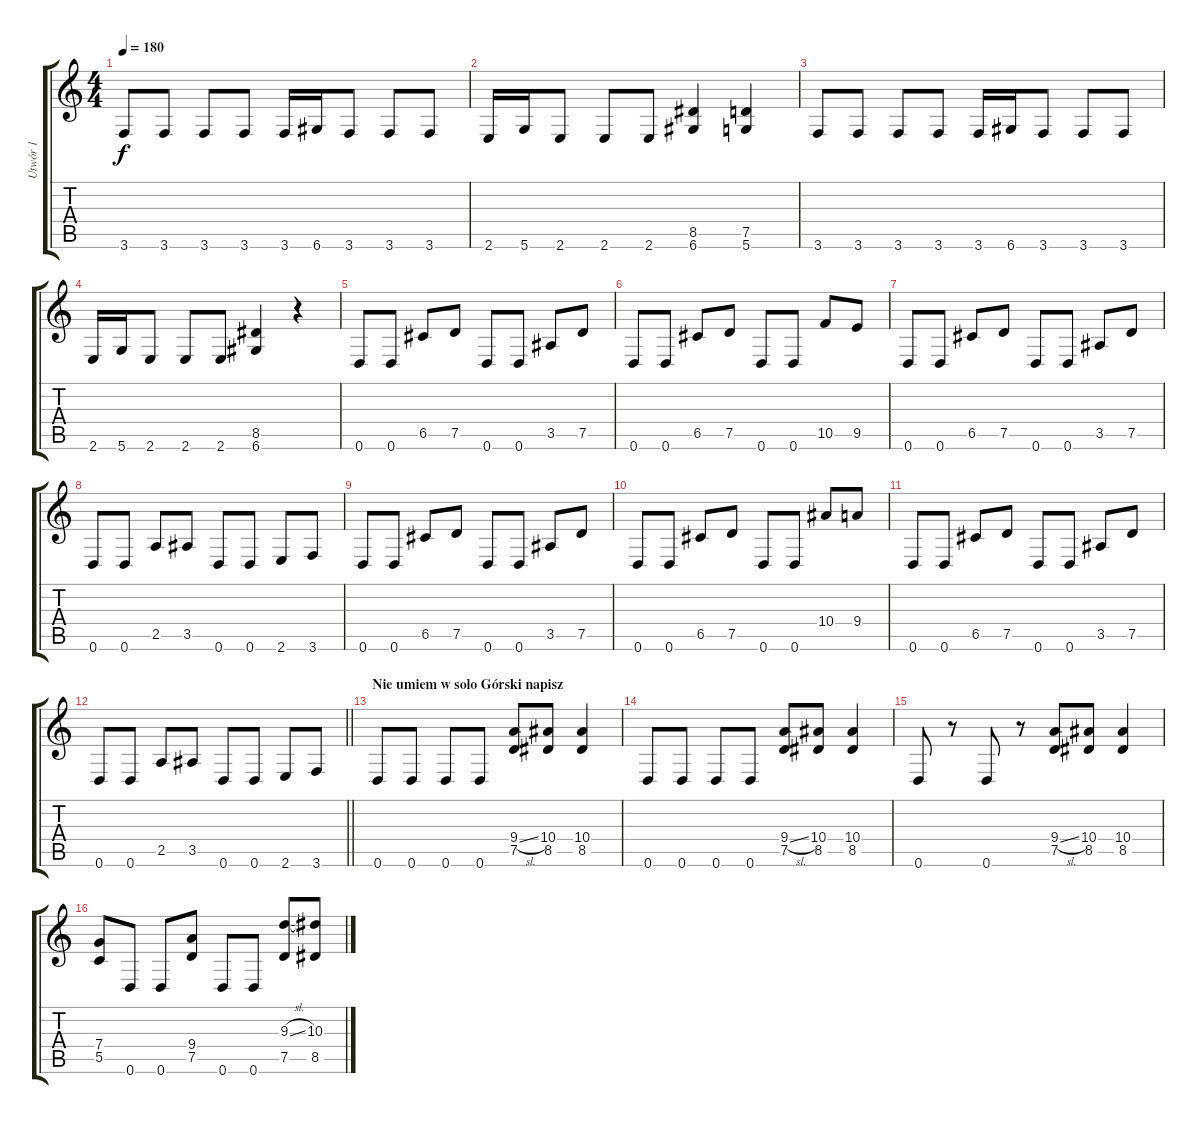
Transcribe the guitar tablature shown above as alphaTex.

\track ("Utwór 1" "Utwór 1") {instrument distortionguitar}
\staff {score tabs}
\tuning (D4 A3 F3 C3 G2 D2) {hide}
\ts (4 4)
\tempo 180
\clef g2
\ks c
3.6.8{dy f} 3.6.8 3.6.8 3.6.8 3.6.16 6.6.16 3.6.8 3.6.8 3.6.8 |
2.6.16 5.6.16 2.6.8 2.6.8 2.6.8 (8.5 6.6).4 (7.5 5.6).4 |
3.6.8 3.6.8 3.6.8 3.6.8 3.6.16 6.6.16 3.6.8 3.6.8 3.6.8 |
2.6.16 5.6.16 2.6.8 2.6.8 2.6.8 (8.5 6.6).4 r.4 |
0.6.8 0.6.8 6.5.8 7.5.8 0.6.8 0.6.8 3.5.8 7.5.8 |
0.6.8 0.6.8 6.5.8 7.5.8 0.6.8 0.6.8 10.5.8 9.5.8 |
0.6.8 0.6.8 6.5.8 7.5.8 0.6.8 0.6.8 3.5.8 7.5.8 |
0.6.8 0.6.8 2.5.8 3.5.8 0.6.8 0.6.8 2.6.8 3.6.8 |
0.6.8 0.6.8 6.5.8 7.5.8 0.6.8 0.6.8 3.5.8 7.5.8 |
0.6.8 0.6.8 6.5.8 7.5.8 0.6.8 0.6.8 10.4.8 9.4.8 |
0.6.8 0.6.8 6.5.8 7.5.8 0.6.8 0.6.8 3.5.8 7.5.8 |
\barLineRight lightlight
0.6.8 0.6.8 2.5.8 3.5.8 0.6.8 0.6.8 2.6.8 3.6.8 |
\section ("" "Nie umiem w solo Górski napisz")
0.6.8 0.6.8 0.6.8 0.6.8 (9.4{sl} 7.5).8 (10.4 8.5).8 (10.4 8.5).4 |
0.6.8 0.6.8 0.6.8 0.6.8 (9.4{sl} 7.5).8 (10.4 8.5).8 (10.4 8.5).4 |
0.6.8 r.8 0.6.8 r.8 (9.4{sl} 7.5).8 (10.4 8.5).8 (10.4 8.5).4 |
(7.4 5.5).8 0.6.8 0.6.8 (9.4 7.5).8 0.6.8 0.6.8 (9.3{sl} 7.5).8 (10.3 8.5).8
